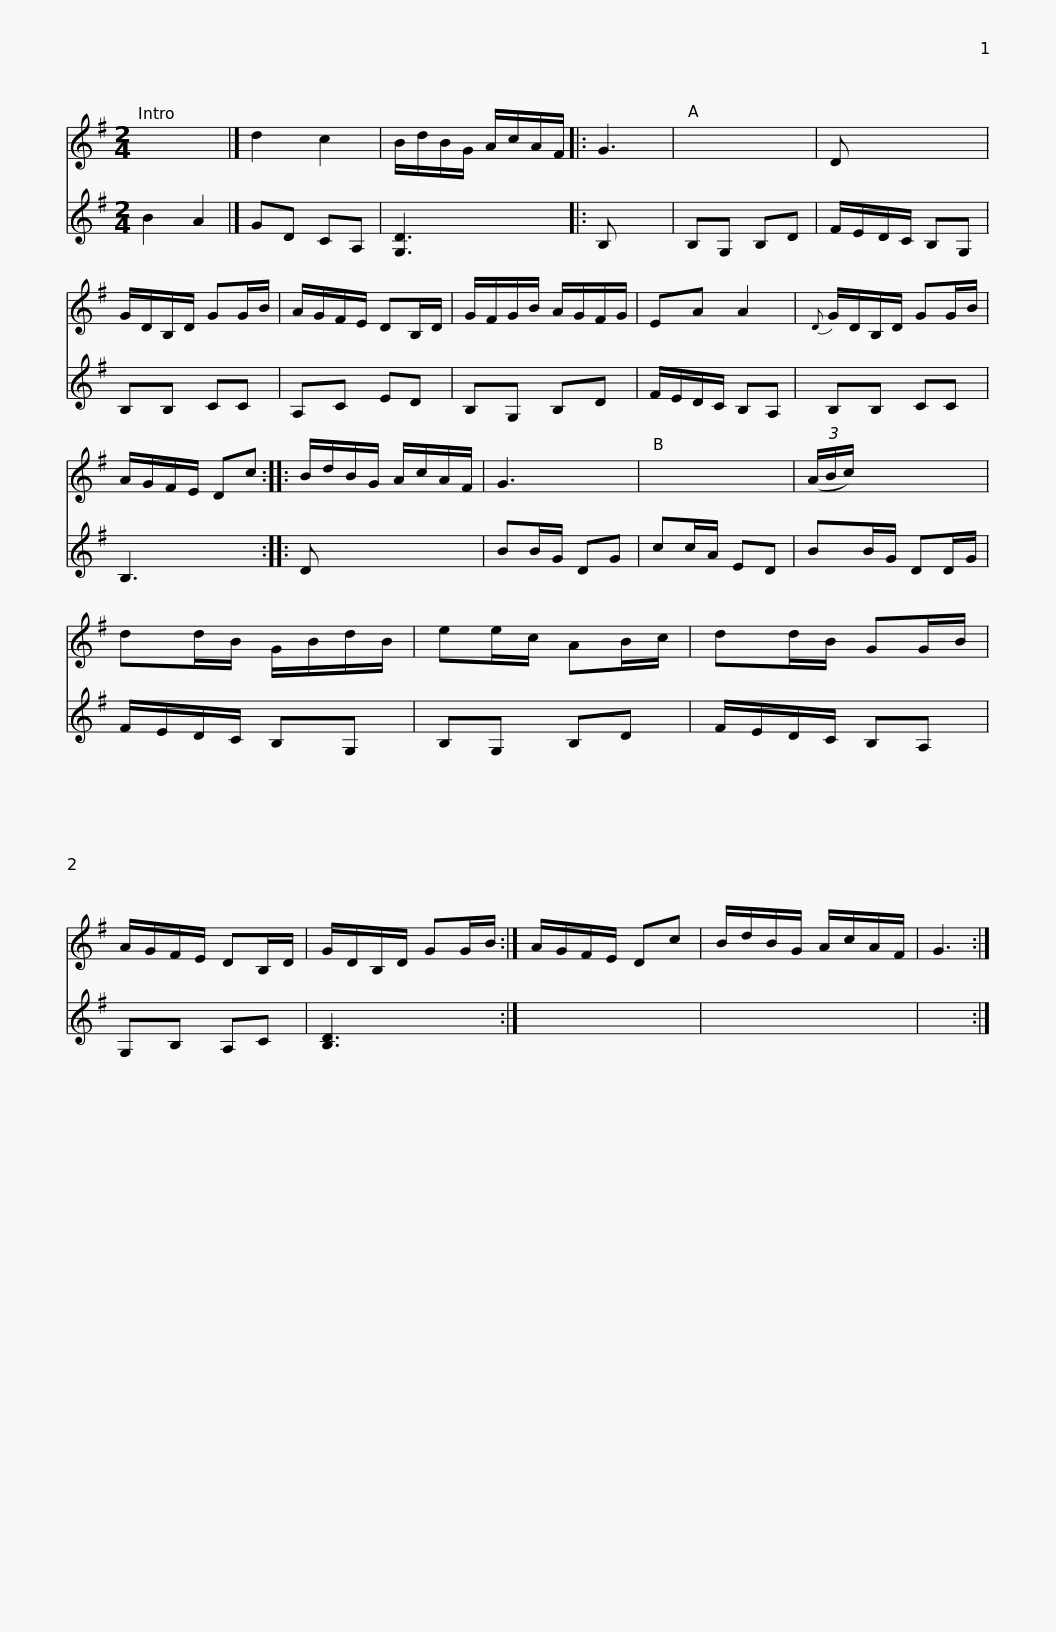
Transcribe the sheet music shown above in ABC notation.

X:1
%%score 1 2
L:1/8
M:2/4
I:linebreak $
K:G
V:1 treble
V:2 treble
V:1
 x4 |] d2 c2 | B/d/B/G/ A/c/A/F/ |: G3 | x4 | %5
 D x3 | G/D/B,/D/ GG/B/ | A/G/F/E/ DB,/D/ |$ G/F/G/B/ A/G/F/G/ | EA A2 | %10
{D} G/D/B,/D/ GG/B/ | A/G/F/E/ Dc :: B/d/B/G/ A/c/A/F/ | G3 x |$ x4 | %15
 (3(A/B/c/) x3 | dd/B/ G/B/d/B/ | ee/c/ AB/c/ | dd/B/ GG/B/ | A/G/F/E/ DB,/D/ |$ %20
 G/D/B,/D/ GG/B/ :| A/G/F/E/ Dc | B/d/B/G/ A/c/A/F/ | G3 :| %24
V:2
 B2 A2 |] GD CA, | [G,D]3 x |: B, x2 | B,G, B,D | %5
 F/E/D/C/ B,G, | B,B, CC | A,C ED |$ B,G, B,D | F/E/D/C/ B,A, | %10
 B,B, CC | B,3 x :: D x3 | BB/G/ DG |$ cc/A/ ED | %15
 BB/G/ DD/G/ | F/E/D/C/ B,G, | B,G, B,D | F/E/D/C/ B,A, | G,B, A,C |$ %20
 [B,D]3 x :| x4 | x4 | x3 :| %24
